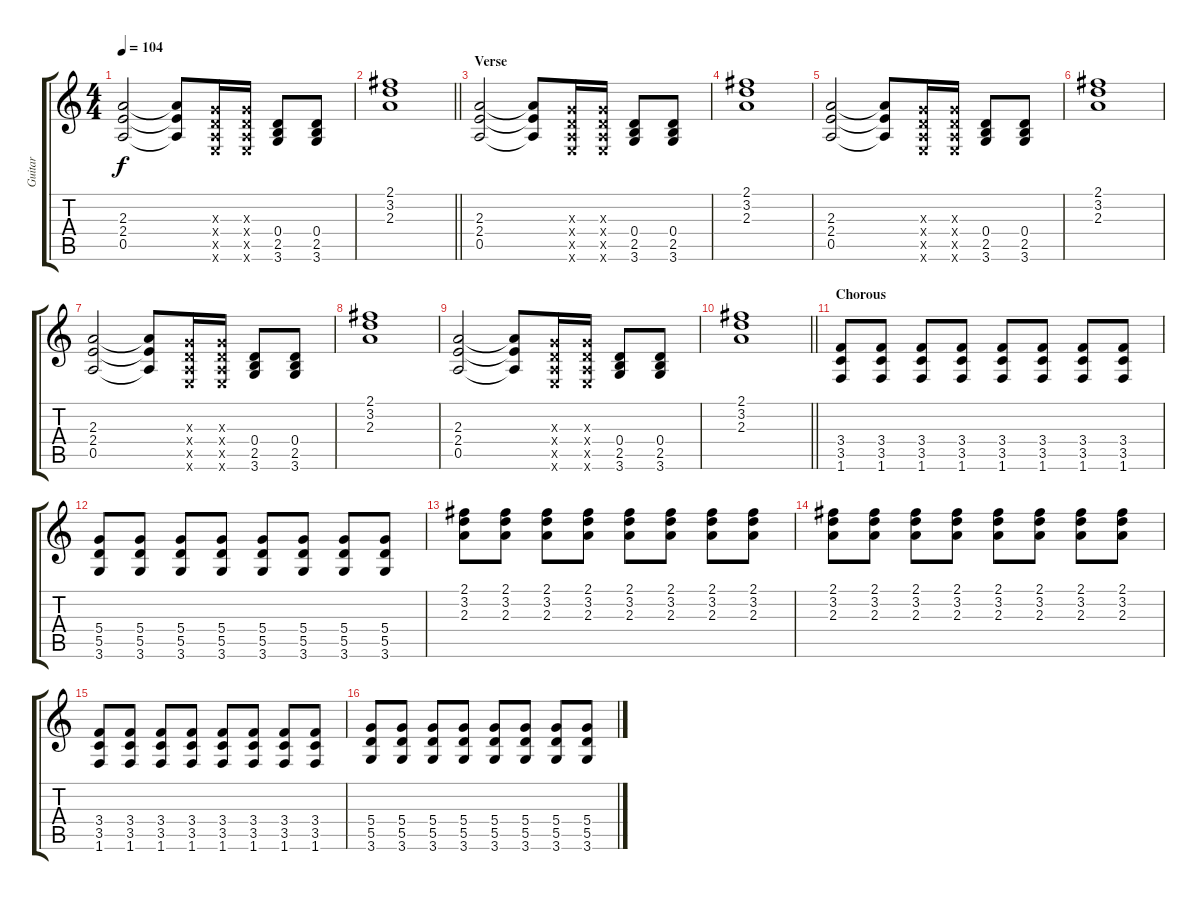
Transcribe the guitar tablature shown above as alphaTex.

\track ("Guitar" "Guitar") {instrument overdrivenguitar}
\staff {score tabs}
\tuning (E4 B3 G3 D3 A2 E2) {hide}
\ts (4 4)
\tempo 104
\clef g2
\ks c
(2.3 2.4 0.5).2{dy f} (2.3{t} 2.4{t} 0.5{t}).8 (0.3{x} 0.4{x} 0.5{x} 0.6{x}).16 (0.3{x} 0.4{x} 0.5{x} 0.6{x}).16 (0.4 2.5 3.6).8 (0.4 2.5 3.6).8 |
\barLineRight lightlight
(2.1 3.2 2.3).1 |
\section ("" "Verse")
(2.3 2.4 0.5).2 (2.3{t} 2.4{t} 0.5{t}).8 (0.3{x} 0.4{x} 0.5{x} 0.6{x}).16 (0.3{x} 0.4{x} 0.5{x} 0.6{x}).16 (0.4 2.5 3.6).8 (0.4 2.5 3.6).8 |
(2.1 3.2 2.3).1 |
(2.3 2.4 0.5).2 (2.3{t} 2.4{t} 0.5{t}).8 (0.3{x} 0.4{x} 0.5{x} 0.6{x}).16 (0.3{x} 0.4{x} 0.5{x} 0.6{x}).16 (0.4 2.5 3.6).8 (0.4 2.5 3.6).8 |
(2.1 3.2 2.3).1 |
(2.3 2.4 0.5).2 (2.3{t} 2.4{t} 0.5{t}).8 (0.3{x} 0.4{x} 0.5{x} 0.6{x}).16 (0.3{x} 0.4{x} 0.5{x} 0.6{x}).16 (0.4 2.5 3.6).8 (0.4 2.5 3.6).8 |
(2.1 3.2 2.3).1 |
(2.3 2.4 0.5).2 (2.3{t} 2.4{t} 0.5{t}).8 (0.3{x} 0.4{x} 0.5{x} 0.6{x}).16 (0.3{x} 0.4{x} 0.5{x} 0.6{x}).16 (0.4 2.5 3.6).8 (0.4 2.5 3.6).8 |
\barLineRight lightlight
(2.1 3.2 2.3).1 |
\section ("" "Chorous")
(3.4 3.5 1.6).8 (3.4 3.5 1.6).8 (3.4 3.5 1.6).8 (3.4 3.5 1.6).8 (3.4 3.5 1.6).8 (3.4 3.5 1.6).8 (3.4 3.5 1.6).8 (3.4 3.5 1.6).8 |
(5.4 5.5 3.6).8 (5.4 5.5 3.6).8 (5.4 5.5 3.6).8 (5.4 5.5 3.6).8 (5.4 5.5 3.6).8 (5.4 5.5 3.6).8 (5.4 5.5 3.6).8 (5.4 5.5 3.6).8 |
(2.1 3.2 2.3).8 (2.1 3.2 2.3).8 (2.1 3.2 2.3).8 (2.1 3.2 2.3).8 (2.1 3.2 2.3).8 (2.1 3.2 2.3).8 (2.1 3.2 2.3).8 (2.1 3.2 2.3).8 |
(2.1 3.2 2.3).8 (2.1 3.2 2.3).8 (2.1 3.2 2.3).8 (2.1 3.2 2.3).8 (2.1 3.2 2.3).8 (2.1 3.2 2.3).8 (2.1 3.2 2.3).8 (2.1 3.2 2.3).8 |
(3.4 3.5 1.6).8 (3.4 3.5 1.6).8 (3.4 3.5 1.6).8 (3.4 3.5 1.6).8 (3.4 3.5 1.6).8 (3.4 3.5 1.6).8 (3.4 3.5 1.6).8 (3.4 3.5 1.6).8 |
(5.4 5.5 3.6).8 (5.4 5.5 3.6).8 (5.4 5.5 3.6).8 (5.4 5.5 3.6).8 (5.4 5.5 3.6).8 (5.4 5.5 3.6).8 (5.4 5.5 3.6).8 (5.4 5.5 3.6).8
